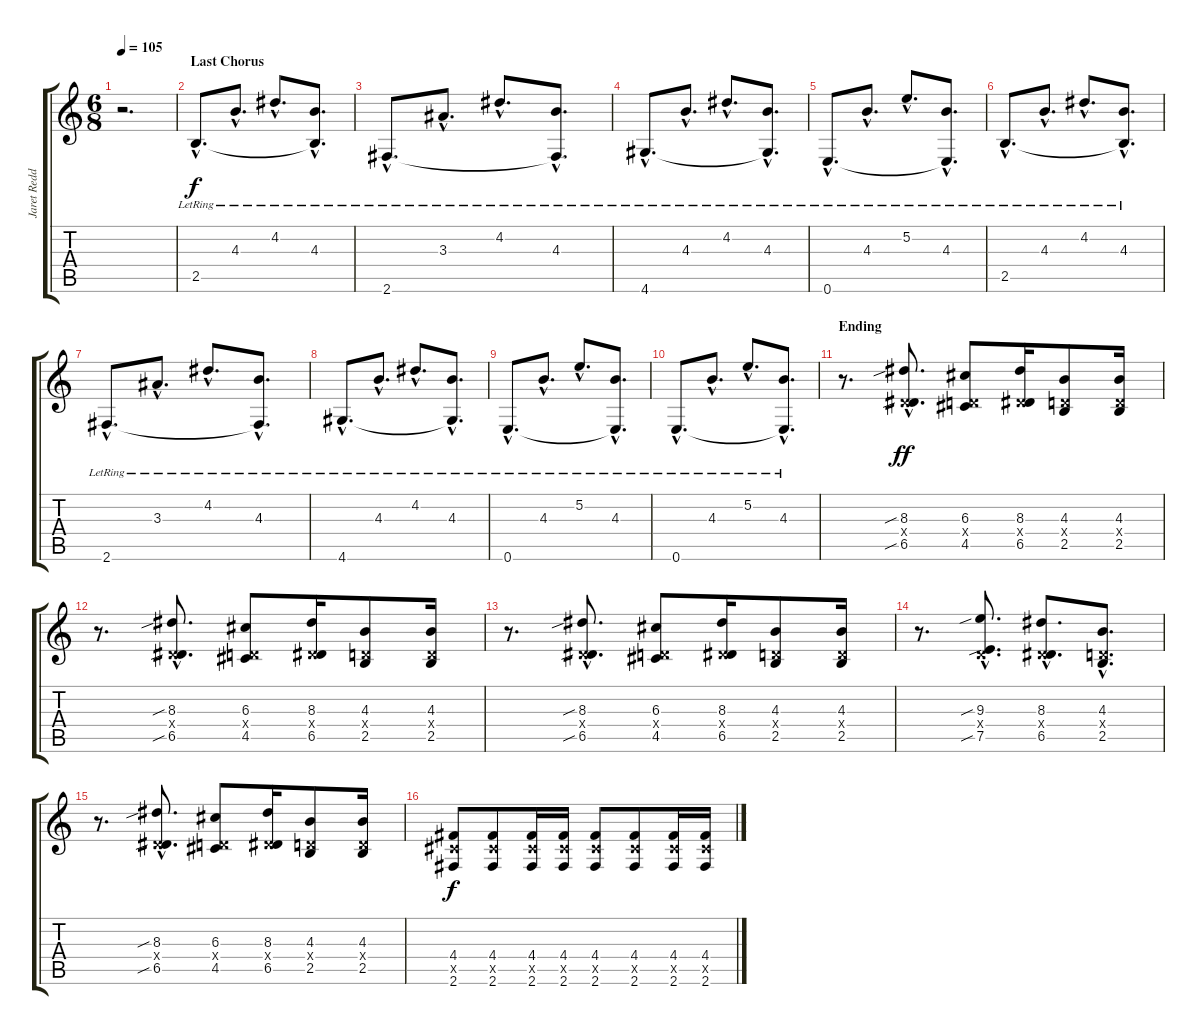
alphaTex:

\track ("Jaret Reddick - Lead Guitar" "Jaret Redd") {instrument distortionguitar}
\staff {score tabs}
\tuning (E4 B3 G3 D3 A2 E2) {hide}
\ts (6 8)
\tempo 105
\clef g2
\ks c
r.2{d dy f} |
\section ("" "Last Chorus")
2.5{hac lr}.8{d volume 15 instrument electricguitarclean} 4.3{hac lr}.8{d} 4.2{hac lr}.8{d} (4.3{hac lr} 2.5{hac t}).8{d} |
2.6{hac lr}.8{d volume 15 instrument electricguitarclean} 3.3{hac lr}.8{d} 4.2{hac lr}.8{d} (4.3{hac lr} 2.6{hac t}).8{d} |
4.6{hac lr}.8{d volume 15 instrument electricguitarclean} 4.3{hac lr}.8{d} 4.2{hac lr}.8{d} (4.3{hac lr} 4.6{hac t}).8{d} |
0.6{hac lr}.8{d volume 15 instrument electricguitarclean} 4.3{hac lr}.8{d} 5.2{hac lr}.8{d} (4.3{hac lr} 0.6{hac t}).8{d} |
2.5{hac lr}.8{d volume 15 instrument electricguitarclean} 4.3{hac lr}.8{d} 4.2{hac lr}.8{d} (4.3{hac lr} 2.5{hac t}).8{d} |
2.6{hac lr}.8{d volume 15 instrument electricguitarclean} 3.3{hac lr}.8{d} 4.2{hac lr}.8{d} (4.3{hac lr} 2.6{hac t}).8{d} |
4.6{hac lr}.8{d volume 15 instrument electricguitarclean} 4.3{hac lr}.8{d} 4.2{hac lr}.8{d} (4.3{hac lr} 4.6{hac t}).8{d} |
0.6{hac lr}.8{d volume 15 instrument electricguitarclean} 4.3{hac lr}.8{d} 5.2{hac lr}.8{d} (4.3{hac lr} 0.6{hac t}).8{d} |
0.6{hac lr}.8{d volume 15 instrument electricguitarclean} 4.3{hac lr}.8{d} 5.2{hac lr}.8{d} (4.3{hac lr} 0.6{hac t}).8{d} |
\section ("" "Ending")
r.8{d volume 15 instrument distortionguitar} (8.3{sib hac} 0.4{hac x} 6.5{sib hac}).8{d dy ff} (6.3 0.4{x} 4.5).8 (8.3 0.4{x} 6.5).16 (4.3 0.4{x} 2.5).8 (4.3 0.4{x} 2.5).16 |
r.8{d} (8.3{sib hac} 0.4{hac x} 6.5{sib hac}).8{d} (6.3 0.4{x} 4.5).8 (8.3 0.4{x} 6.5).16 (4.3 0.4{x} 2.5).8 (4.3 0.4{x} 2.5).16 |
r.8{d} (8.3{sib hac} 0.4{hac x} 6.5{sib hac}).8{d} (6.3 0.4{x} 4.5).8 (8.3 0.4{x} 6.5).16 (4.3 0.4{x} 2.5).8 (4.3 0.4{x} 2.5).16 |
r.8{d} (9.3{sib hac} 0.4{hac x} 7.5{sib hac}).8{d} (8.3{hac} 0.4{hac x} 6.5{hac}).8{d} (4.3{hac} 0.4{hac x} 2.5{hac}).8{d} |
r.8{d} (8.3{sib hac} 0.4{hac x} 6.5{sib hac}).8{d} (6.3 0.4{x} 4.5).8 (8.3 0.4{x} 6.5).16 (4.3 0.4{x} 2.5).8 (4.3 0.4{x} 2.5).16 |
(4.4 4.5{x} 2.6).8{dy f} (4.4 4.5{x} 2.6).8 (4.4 4.5{x} 2.6).16 (4.4 4.5{x} 2.6).16 (4.4 4.5{x} 2.6).8 (4.4 4.5{x} 2.6).8 (4.4 4.5{x} 2.6).16 (4.4 4.5{x} 2.6).16
